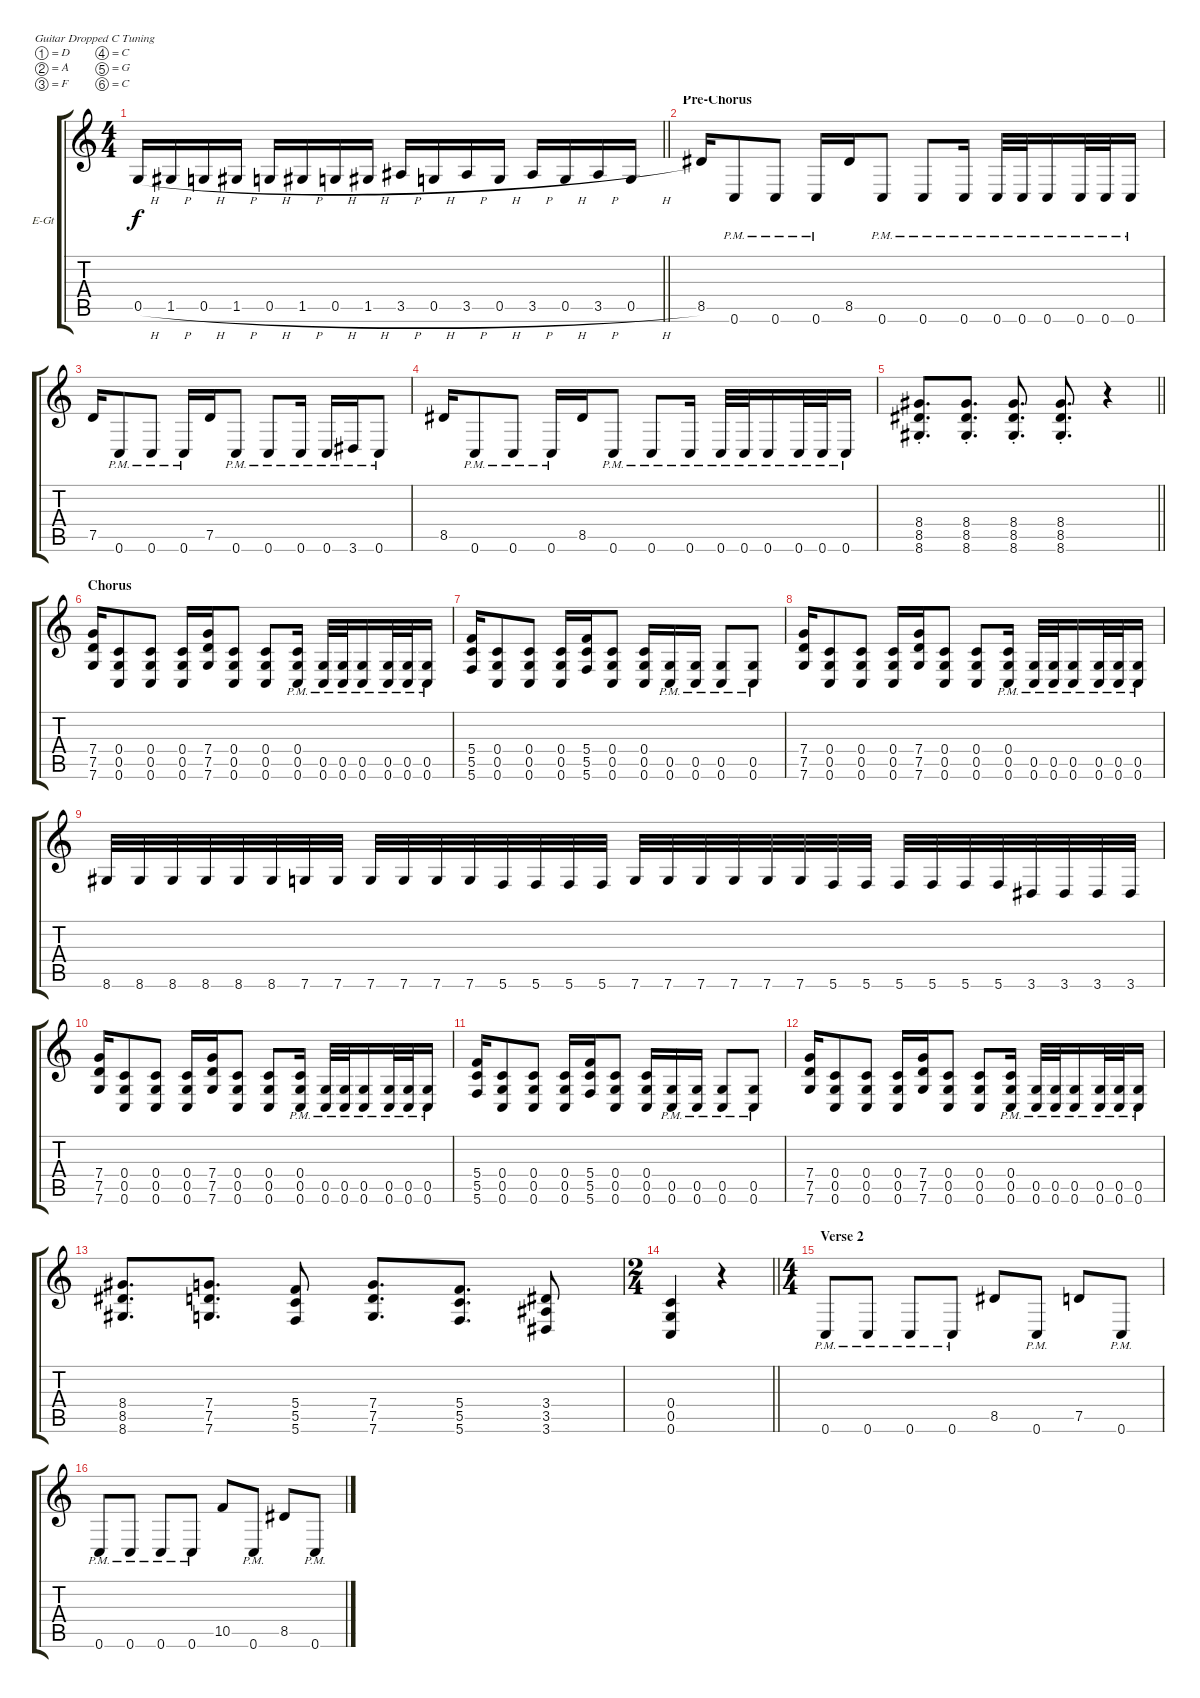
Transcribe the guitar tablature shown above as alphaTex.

\bracketExtendMode groupsimilarinstruments
\firstSystemTrackNameOrientation horizontal
\otherSystemsTrackNameOrientation horizontal
\track ("Guitar 1" "E-Gt") {instrument distortionguitar}
\staff {score tabs}
\tuning (D4 A3 F3 C3 G2 C2)
\ts (4 4)
\tempo (188 hide)
\clef g2
\barLineRight lightlight
\ks c
0.5{h}.16{dy f} 1.5{h}.16 0.5{h}.16 1.5{h}.16 0.5{h}.16 1.5{h}.16 0.5{h}.16 1.5{h}.16 3.5{h}.16 0.5{h}.16 3.5{h}.16 0.5{h}.16 3.5{h}.16 0.5{h}.16 3.5{h}.16 0.5{h}.16 |
\section ("" "Pre-Chorus")
\tempo (94 hide)
8.5.16 0.6{pm}.8 0.6{pm}.8 0.6{pm}.16 8.5.16 0.6{pm}.8 0.6{pm}.8 0.6{pm}.16 0.6{pm}.32 0.6{pm}.32 0.6{pm}.16 0.6{pm}.32 0.6{pm}.32 0.6{pm}.16 |
7.5.16 0.6{pm}.8 0.6{pm}.8 0.6{pm}.16 7.5.16 0.6{pm}.8 0.6{pm}.8 0.6{pm}.16 0.6{pm}.16 3.6{pm}.16 0.6{pm}.8 |
8.5.16 0.6{pm}.8 0.6{pm}.8 0.6{pm}.16 8.5.16 0.6{pm}.8 0.6{pm}.8 0.6{pm}.16 0.6{pm}.32 0.6{pm}.32 0.6{pm}.16 0.6{pm}.32 0.6{pm}.32 0.6{pm}.16 |
\barLineRight lightlight
(8.4{st} 8.5{st} 8.6{st}).8{d} (8.4{st} 8.5{st} 8.6{st}).8{d} (8.4{st} 8.5{st} 8.6{st}).8{d} (8.4{st} 8.5{st} 8.6{st}).8{d} r.4 |
\section ("" "Chorus")
(7.4 7.5 7.6).16 (0.4 0.5 0.6).8 (0.4 0.5 0.6).8 (0.4 0.5 0.6).16 (7.4 7.5 7.6).16 (0.4 0.5 0.6).8 (0.4 0.5 0.6).8 (0.4{pm} 0.5{pm} 0.6{pm}).16 (0.5{pm} 0.6{pm}).32 (0.5{pm} 0.6{pm}).32 (0.5{pm} 0.6{pm}).16 (0.5{pm} 0.6{pm}).32 (0.5{pm} 0.6{pm}).32 (0.5{pm} 0.6{pm}).16 |
(5.4 5.5 5.6).16 (0.4 0.5 0.6).8 (0.4 0.5 0.6).8 (0.4 0.5 0.6).16 (5.4 5.5 5.6).16 (0.4 0.5 0.6).8 (0.4 0.5 0.6).16 (0.5{pm} 0.6{pm}).16 (0.5{pm} 0.6{pm}).16 (0.5{pm} 0.6{pm}).8 (0.5{pm} 0.6{pm}).8 |
(7.4 7.5 7.6).16 (0.4 0.5 0.6).8 (0.4 0.5 0.6).8 (0.4 0.5 0.6).16 (7.4 7.5 7.6).16 (0.4 0.5 0.6).8 (0.4 0.5 0.6).8 (0.4{pm} 0.5{pm} 0.6{pm}).16 (0.5{pm} 0.6{pm}).32 (0.5{pm} 0.6{pm}).32 (0.5{pm} 0.6{pm}).16 (0.5{pm} 0.6{pm}).32 (0.5{pm} 0.6{pm}).32 (0.5{pm} 0.6{pm}).16 |
8.6.32 8.6.32 8.6.32 8.6.32 8.6.32 8.6.32 7.6.32 7.6.32 7.6.32 7.6.32 7.6.32 7.6.32 5.6.32 5.6.32 5.6.32 5.6.32 7.6.32 7.6.32 7.6.32 7.6.32 7.6.32 7.6.32 5.6.32 5.6.32 5.6.32 5.6.32 5.6.32 5.6.32 3.6.32 3.6.32 3.6.32 3.6.32 |
(7.4 7.5 7.6).16 (0.4 0.5 0.6).8 (0.4 0.5 0.6).8 (0.4 0.5 0.6).16 (7.4 7.5 7.6).16 (0.4 0.5 0.6).8 (0.4 0.5 0.6).8 (0.4{pm} 0.5{pm} 0.6{pm}).16 (0.5{pm} 0.6{pm}).32 (0.5{pm} 0.6{pm}).32 (0.5{pm} 0.6{pm}).16 (0.5{pm} 0.6{pm}).32 (0.5{pm} 0.6{pm}).32 (0.5{pm} 0.6{pm}).16 |
(5.4 5.5 5.6).16 (0.4 0.5 0.6).8 (0.4 0.5 0.6).8 (0.4 0.5 0.6).16 (5.4 5.5 5.6).16 (0.4 0.5 0.6).8 (0.4 0.5 0.6).16 (0.5{pm} 0.6{pm}).16 (0.5{pm} 0.6{pm}).16 (0.5{pm} 0.6{pm}).8 (0.5{pm} 0.6{pm}).8 |
(7.4 7.5 7.6).16 (0.4 0.5 0.6).8 (0.4 0.5 0.6).8 (0.4 0.5 0.6).16 (7.4 7.5 7.6).16 (0.4 0.5 0.6).8 (0.4 0.5 0.6).8 (0.4{pm} 0.5{pm} 0.6{pm}).16 (0.5{pm} 0.6{pm}).32 (0.5{pm} 0.6{pm}).32 (0.5{pm} 0.6{pm}).16 (0.5{pm} 0.6{pm}).32 (0.5{pm} 0.6{pm}).32 (0.5{pm} 0.6{pm}).16 |
(8.4 8.5 8.6).8{d} (7.4 7.5 7.6).8{d} (5.4 5.5 5.6).8 (7.4 7.5 7.6).8{d} (5.4 5.5 5.6).8{d} (3.4 3.5 3.6).8 |
\ts (2 4)
\beaming (8 2 2 2 2)
\tempo (204 1 hide)
\barLineRight lightlight
(0.4 0.5 0.6).4 r.4 |
\ts (4 4)
\beaming (8 2 2 2 2)
\section ("" "Verse 2")
\tempo (188 hide)
0.6{pm}.8 0.6{pm}.8 0.6{pm}.8 0.6{pm}.8 8.5.8 0.6{pm}.8 7.5.8 0.6{pm}.8 |
0.6{pm}.8 0.6{pm}.8 0.6{pm}.8 0.6{pm}.8 10.5.8 0.6{pm}.8 8.5.8 0.6{pm}.8
